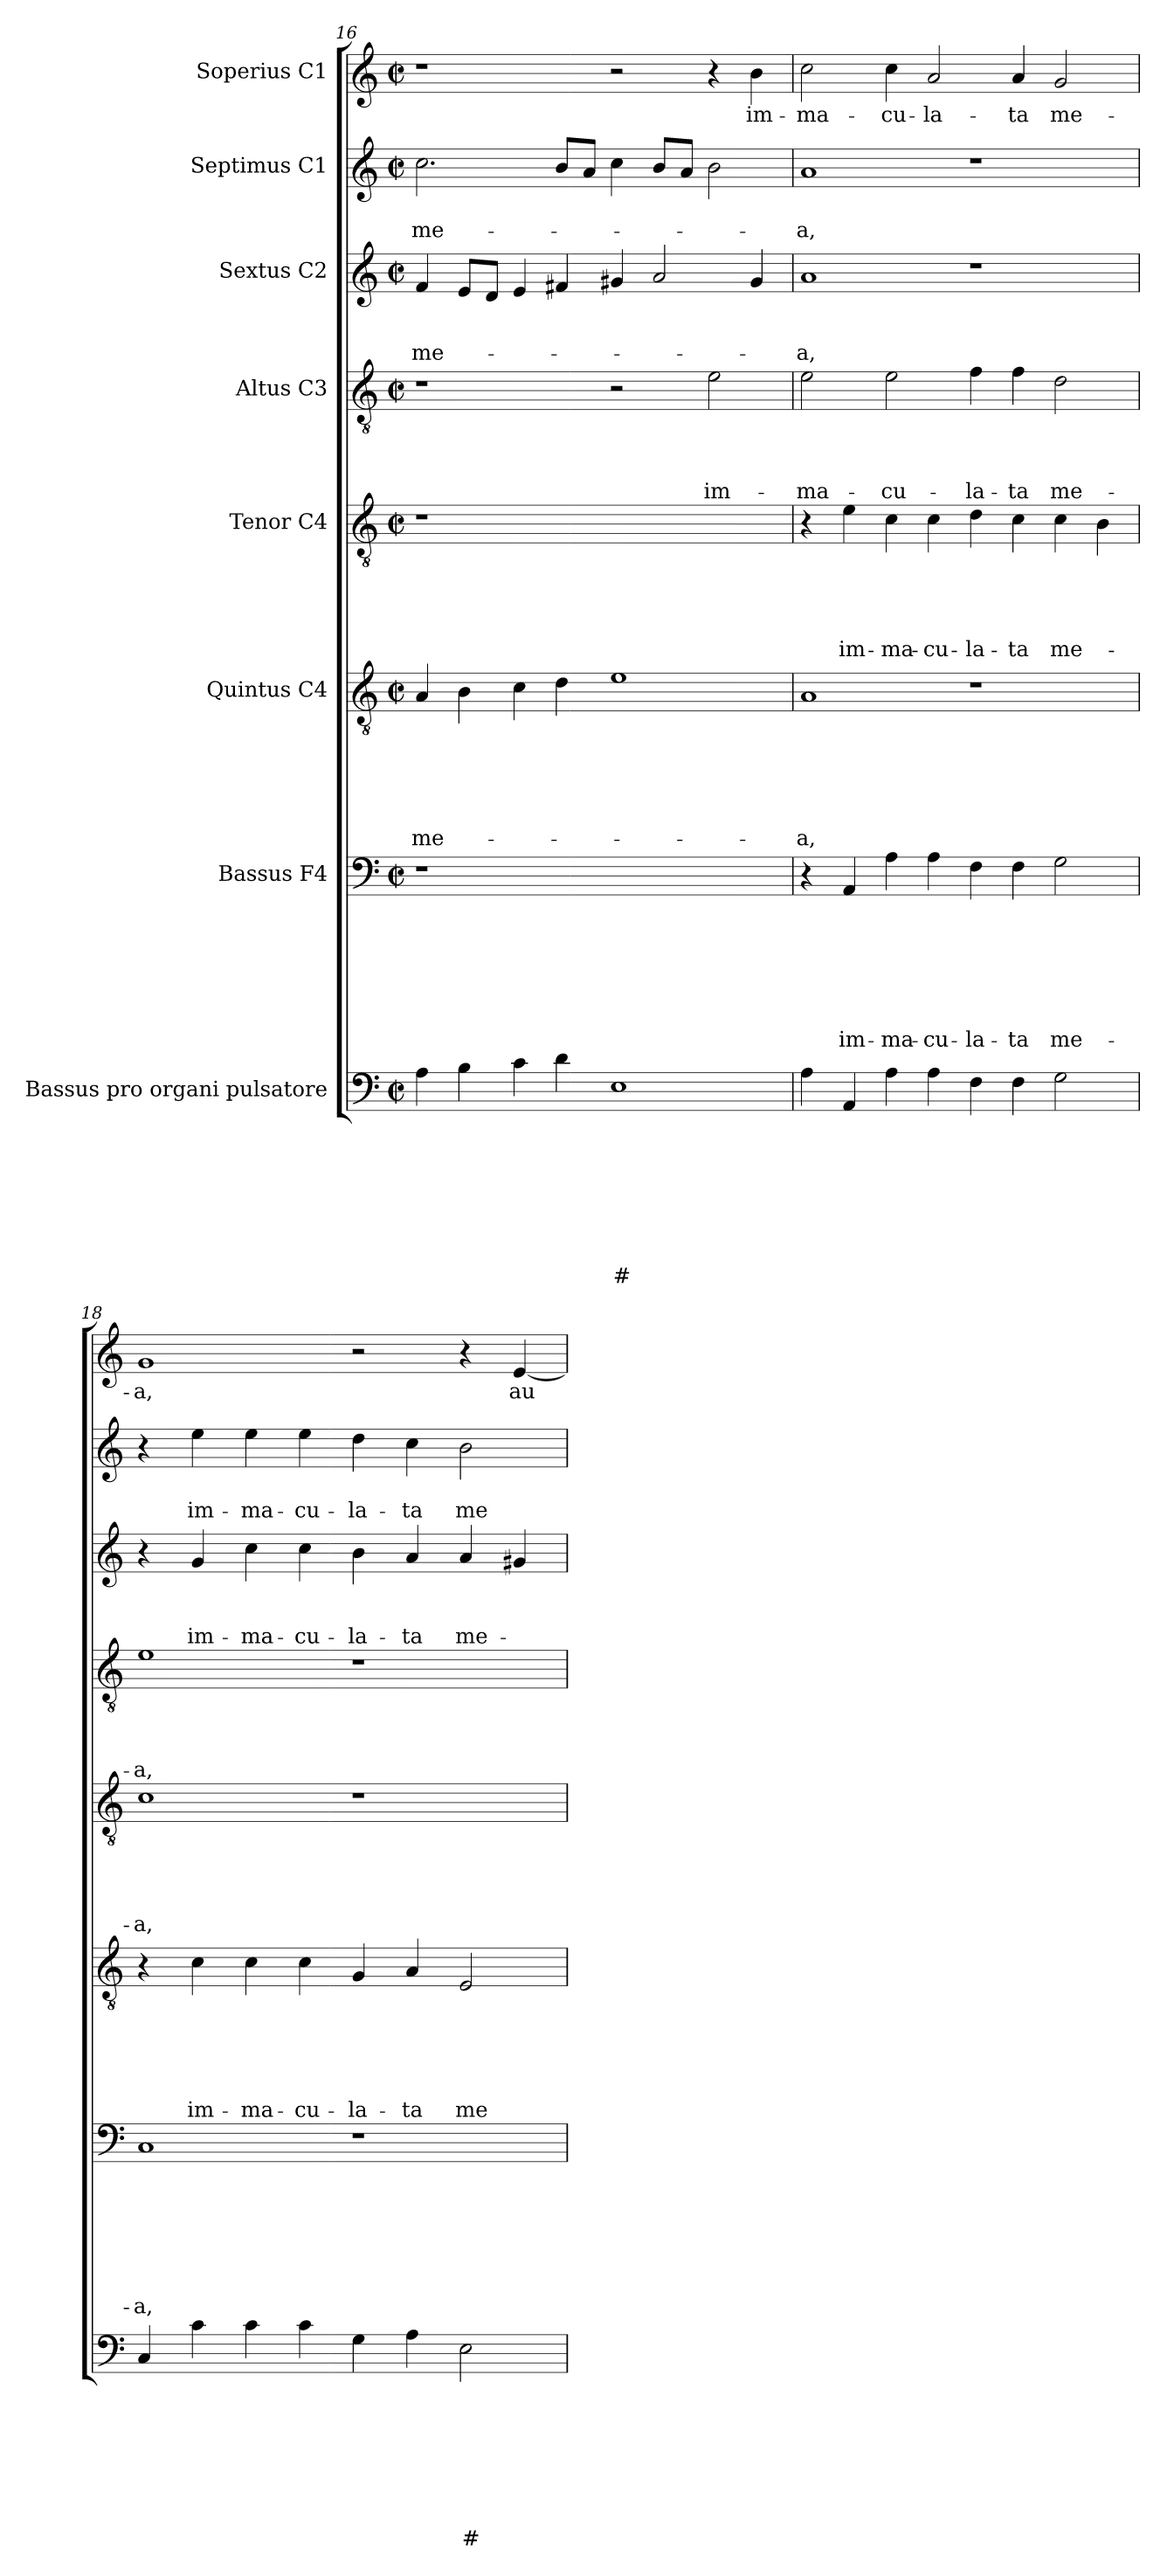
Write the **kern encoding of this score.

**kern	**text	**text	**text	**text	**text	**text	**text	**text	**kern	**text	**text	**text	**text	**text	**text	**text	**kern	**text	**text	**text	**text	**text	**text	**kern	**text	**text	**text	**text	**text	**kern	**text	**text	**text	**text	**kern	**text	**text	**text	**kern	**text	**text	**kern	**text
*part8	*part8	*part8	*part8	*part8	*part8	*part8	*part8	*part8	*part7	*part7	*part7	*part7	*part7	*part7	*part7	*part7	*part6	*part6	*part6	*part6	*part6	*part6	*part6	*part5	*part5	*part5	*part5	*part5	*part5	*part4	*part4	*part4	*part4	*part4	*part3	*part3	*part3	*part3	*part2	*part2	*part2	*part1	*part1
*staff8	*staff8	*staff8	*staff8	*staff8	*staff8	*staff8	*staff8	*staff8	*staff7	*staff7	*staff7	*staff7	*staff7	*staff7	*staff7	*staff7	*staff6	*staff6	*staff6	*staff6	*staff6	*staff6	*staff6	*staff5	*staff5	*staff5	*staff5	*staff5	*staff5	*staff4	*staff4	*staff4	*staff4	*staff4	*staff3	*staff3	*staff3	*staff3	*staff2	*staff2	*staff2	*staff1	*staff1
*I"Bassus pro organi pulsatore	*	*	*	*	*	*	*	*	*I"Bassus F4	*	*	*	*	*	*	*	*I"Quintus C4	*	*	*	*	*	*	*I"Tenor C4	*	*	*	*	*	*I"Altus C3	*	*	*	*	*I"Sextus C2	*	*	*	*I"Septimus C1	*	*	*I"Soperius C1	*
*clefF4	*	*	*	*	*	*	*	*	*clefF4	*	*	*	*	*	*	*	*clefGv2	*	*	*	*	*	*	*clefGv2	*	*	*	*	*	*clefGv2	*	*	*	*	*clefG2	*	*	*	*clefG2	*	*	*clefG2	*
*k[]	*	*	*	*	*	*	*	*	*k[]	*	*	*	*	*	*	*	*k[]	*	*	*	*	*	*	*k[]	*	*	*	*	*	*k[]	*	*	*	*	*k[]	*	*	*	*k[]	*	*	*k[]	*
*C:	*	*	*	*	*	*	*	*	*C:	*	*	*	*	*	*	*	*C:	*	*	*	*	*	*	*C:	*	*	*	*	*	*C:	*	*	*	*	*C:	*	*	*	*C:	*	*	*C:	*
*M2/2	*	*	*	*	*	*	*	*	*M2/2	*	*	*	*	*	*	*	*M2/2	*	*	*	*	*	*	*M2/2	*	*	*	*	*	*M2/2	*	*	*	*	*M2/2	*	*	*	*M2/2	*	*	*M2/2	*
*met(c|)	*	*	*	*	*	*	*	*	*met(c|)	*	*	*	*	*	*	*	*met(c|)	*	*	*	*	*	*	*met(c|)	*	*	*	*	*	*met(c|)	*	*	*	*	*met(c|)	*	*	*	*met(c|)	*	*	*met(c|)	*
=16	=16	=16	=16	=16	=16	=16	=16	=16	=16	=16	=16	=16	=16	=16	=16	=16	=16	=16	=16	=16	=16	=16	=16	=16	=16	=16	=16	=16	=16	=16	=16	=16	=16	=16	=16	=16	=16	=16	=16	=16	=16	=16	=16
4A\	.	.	.	.	.	.	.	.	1r	.	.	.	.	.	.	.	4A/	.	.	.	.	.	me-	1r	.	.	.	.	.	1r	.	.	.	.	4f/	.	.	me-	2.cc\	.	me-	1r	.
4B\	.	.	.	.	.	.	.	.	.	.	.	.	.	.	.	.	4B\	.	.	.	.	.	.	.	.	.	.	.	.	.	.	.	.	.	8e/L	.	.	.	.	.	.	.	.
.	.	.	.	.	.	.	.	.	.	.	.	.	.	.	.	.	.	.	.	.	.	.	.	.	.	.	.	.	.	.	.	.	.	.	8d/J	.	.	.	.	.	.	.	.
4c\	.	.	.	.	.	.	.	.	.	.	.	.	.	.	.	.	4c\	.	.	.	.	.	.	.	.	.	.	.	.	.	.	.	.	.	4e/	.	.	.	.	.	.	.	.
4d\	.	.	.	.	.	.	.	.	.	.	.	.	.	.	.	.	4d\	.	.	.	.	.	.	.	.	.	.	.	.	.	.	.	.	.	4f#X/	.	.	.	8b/L	.	.	.	.
.	.	.	.	.	.	.	.	.	.	.	.	.	.	.	.	.	.	.	.	.	.	.	.	.	.	.	.	.	.	.	.	.	.	.	.	.	.	.	8a/J	.	.	.	.
1E	.	.	.	.	.	.	.	#	1ryy	.	.	.	.	.	.	.	1e	.	.	.	.	.	.	1ryy	.	.	.	.	.	2r	.	.	.	.	4g#X/	.	.	.	4cc\	.	.	2r	.
.	.	.	.	.	.	.	.	.	.	.	.	.	.	.	.	.	.	.	.	.	.	.	.	.	.	.	.	.	.	.	.	.	.	.	2a/	.	.	.	8b/L	.	.	.	.
.	.	.	.	.	.	.	.	.	.	.	.	.	.	.	.	.	.	.	.	.	.	.	.	.	.	.	.	.	.	.	.	.	.	.	.	.	.	.	8a/J	.	.	.	.
.	.	.	.	.	.	.	.	.	.	.	.	.	.	.	.	.	.	.	.	.	.	.	.	.	.	.	.	.	.	2e\	.	.	.	im-	.	.	.	.	2b\	.	.	4r	.
.	.	.	.	.	.	.	.	.	.	.	.	.	.	.	.	.	.	.	.	.	.	.	.	.	.	.	.	.	.	.	.	.	.	.	4g#/	.	.	.	.	.	.	4b\	im-
!!LO:LB:g=z
=17	=17	=17	=17	=17	=17	=17	=17	=17	=17	=17	=17	=17	=17	=17	=17	=17	=17	=17	=17	=17	=17	=17	=17	=17	=17	=17	=17	=17	=17	=17	=17	=17	=17	=17	=17	=17	=17	=17	=17	=17	=17	=17	=17
4A\	.	.	.	.	.	.	.	.	4r	.	.	.	.	.	.	.	1A	.	.	.	.	.	-a,	4r	.	.	.	.	.	2e\	.	.	.	-ma-	1a	.	.	-a,	1a	.	-a,	2cc\	-ma-
4AA/	.	.	.	.	.	.	.	.	4AA/	.	.	.	.	.	.	im-	.	.	.	.	.	.	.	4e\	.	.	.	.	im-	.	.	.	.	.	.	.	.	.	.	.	.	.	.
4A\	.	.	.	.	.	.	.	.	4A\	.	.	.	.	.	.	-ma-	.	.	.	.	.	.	.	4c\	.	.	.	.	-ma-	2e\	.	.	.	-cu-	.	.	.	.	.	.	.	4cc\	-cu-
4A\	.	.	.	.	.	.	.	.	4A\	.	.	.	.	.	.	-cu-	.	.	.	.	.	.	.	4c\	.	.	.	.	-cu-	.	.	.	.	.	.	.	.	.	.	.	.	2a/	-la-
4F\	.	.	.	.	.	.	.	.	4F\	.	.	.	.	.	.	-la-	1r	.	.	.	.	.	.	4d\	.	.	.	.	-la-	4f\	.	.	.	-la-	1r	.	.	.	1r	.	.	.	.
4F\	.	.	.	.	.	.	.	.	4F\	.	.	.	.	.	.	-ta	.	.	.	.	.	.	.	4c\	.	.	.	.	-ta	4f\	.	.	.	-ta	.	.	.	.	.	.	.	4a/	-ta
2G\	.	.	.	.	.	.	.	.	2G\	.	.	.	.	.	.	me-	.	.	.	.	.	.	.	4c\	.	.	.	.	me-	2d\	.	.	.	me-	.	.	.	.	.	.	.	2g/	me-
.	.	.	.	.	.	.	.	.	.	.	.	.	.	.	.	.	.	.	.	.	.	.	.	4B\	.	.	.	.	.	.	.	.	.	.	.	.	.	.	.	.	.	.	.
=18	=18	=18	=18	=18	=18	=18	=18	=18	=18	=18	=18	=18	=18	=18	=18	=18	=18	=18	=18	=18	=18	=18	=18	=18	=18	=18	=18	=18	=18	=18	=18	=18	=18	=18	=18	=18	=18	=18	=18	=18	=18	=18	=18
4C/	.	.	.	.	.	.	.	.	1C	.	.	.	.	.	.	-a,	4r	.	.	.	.	.	.	1c	.	.	.	.	-a,	1e	.	.	.	-a,	4r	.	.	.	4r	.	.	1g	-a,
4c\	.	.	.	.	.	.	.	.	.	.	.	.	.	.	.	.	4c\	.	.	.	.	.	im-	.	.	.	.	.	.	.	.	.	.	.	4g/	.	.	im-	4ee\	.	im-	.	.
4c\	.	.	.	.	.	.	.	.	.	.	.	.	.	.	.	.	4c\	.	.	.	.	.	-ma-	.	.	.	.	.	.	.	.	.	.	.	4cc\	.	.	-ma-	4ee\	.	-ma-	.	.
4c\	.	.	.	.	.	.	.	.	.	.	.	.	.	.	.	.	4c\	.	.	.	.	.	-cu-	.	.	.	.	.	.	.	.	.	.	.	4cc\	.	.	-cu-	4ee\	.	-cu-	.	.
4G\	.	.	.	.	.	.	.	.	1r	.	.	.	.	.	.	.	4G/	.	.	.	.	.	-la-	1r	.	.	.	.	.	1r	.	.	.	.	4b\	.	.	-la-	4dd\	.	-la-	2r	.
4A\	.	.	.	.	.	.	.	.	.	.	.	.	.	.	.	.	4A/	.	.	.	.	.	-ta	.	.	.	.	.	.	.	.	.	.	.	4a/	.	.	-ta	4cc\	.	-ta	.	.
2E\	.	.	.	.	.	.	.	#	.	.	.	.	.	.	.	.	2E/	.	.	.	.	.	me-	.	.	.	.	.	.	.	.	.	.	.	4a/	.	.	me-	2b\	.	me-	4r	.
.	.	.	.	.	.	.	.	.	.	.	.	.	.	.	.	.	.	.	.	.	.	.	.	.	.	.	.	.	.	.	.	.	.	.	4g#/	.	.	.	.	.	.	[4e/	au-
=	=	=	=	=	=	=	=	=	=	=	=	=	=	=	=	=	=	=	=	=	=	=	=	=	=	=	=	=	=	=	=	=	=	=	=	=	=	=	=	=	=	=	=
*-	*-	*-	*-	*-	*-	*-	*-	*-	*-	*-	*-	*-	*-	*-	*-	*-	*-	*-	*-	*-	*-	*-	*-	*-	*-	*-	*-	*-	*-	*-	*-	*-	*-	*-	*-	*-	*-	*-	*-	*-	*-	*-	*-
